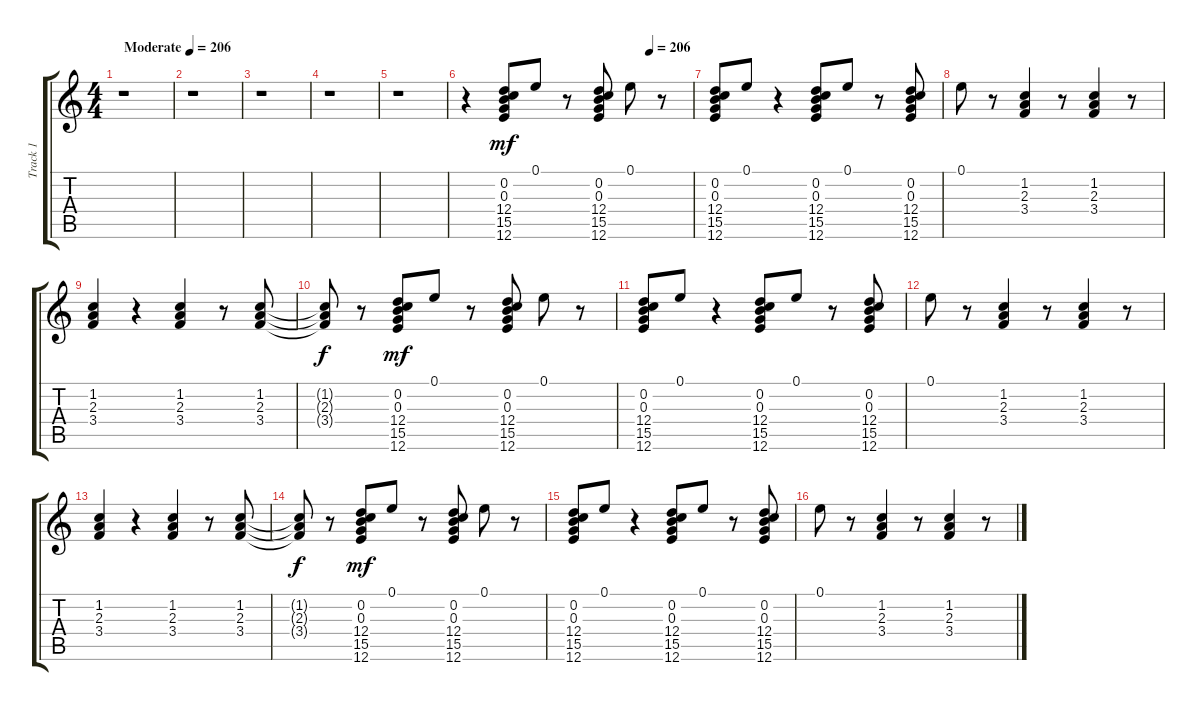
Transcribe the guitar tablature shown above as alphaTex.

\track ("Track 1" "Track 1") {instrument acousticguitarsteel}
\staff {score tabs}
\tuning (E4 B3 G3 D3 A2 E2) {hide}
\ts (4 4)
\tempo (206 "Moderate")
\clef g2
\ks c
r.1{dy mf instrument acousticguitarsteel} |
r.1 |
r.1 |
r.1 |
r.1 |
\tempo (206 0.8125)
r.4 (0.2 0.3 12.4 15.5 12.6).8 0.1.8 r.8 (0.2 0.3 12.4 15.5 12.6).8 0.1.8 r.8 |
(0.2 0.3 12.4 15.5 12.6).8 0.1.8 r.4 (0.2 0.3 12.4 15.5 12.6).8 0.1.8 r.8 (0.2 0.3 12.4 15.5 12.6).8 |
0.1.8 r.8 (1.2 2.3 3.4).4 r.8 (1.2 2.3 3.4).4 r.8 |
(1.2 2.3 3.4).4 r.4 (1.2 2.3 3.4).4 r.8 (1.2 2.3 3.4).8 |
(1.2{t} 2.3{t} 3.4{t}).8{dy f} r.8 (0.2 0.3 12.4 15.5 12.6).8{dy mf} 0.1.8 r.8 (0.2 0.3 12.4 15.5 12.6).8 0.1.8 r.8 |
(0.2 0.3 12.4 15.5 12.6).8 0.1.8 r.4 (0.2 0.3 12.4 15.5 12.6).8 0.1.8 r.8 (0.2 0.3 12.4 15.5 12.6).8 |
0.1.8 r.8 (1.2 2.3 3.4).4 r.8 (1.2 2.3 3.4).4 r.8 |
(1.2 2.3 3.4).4 r.4 (1.2 2.3 3.4).4 r.8 (1.2 2.3 3.4).8 |
(1.2{t} 2.3{t} 3.4{t}).8{dy f} r.8 (0.2 0.3 12.4 15.5 12.6).8{dy mf} 0.1.8 r.8 (0.2 0.3 12.4 15.5 12.6).8 0.1.8 r.8 |
(0.2 0.3 12.4 15.5 12.6).8 0.1.8 r.4 (0.2 0.3 12.4 15.5 12.6).8 0.1.8 r.8 (0.2 0.3 12.4 15.5 12.6).8 |
0.1.8 r.8 (1.2 2.3 3.4).4 r.8 (1.2 2.3 3.4).4 r.8
